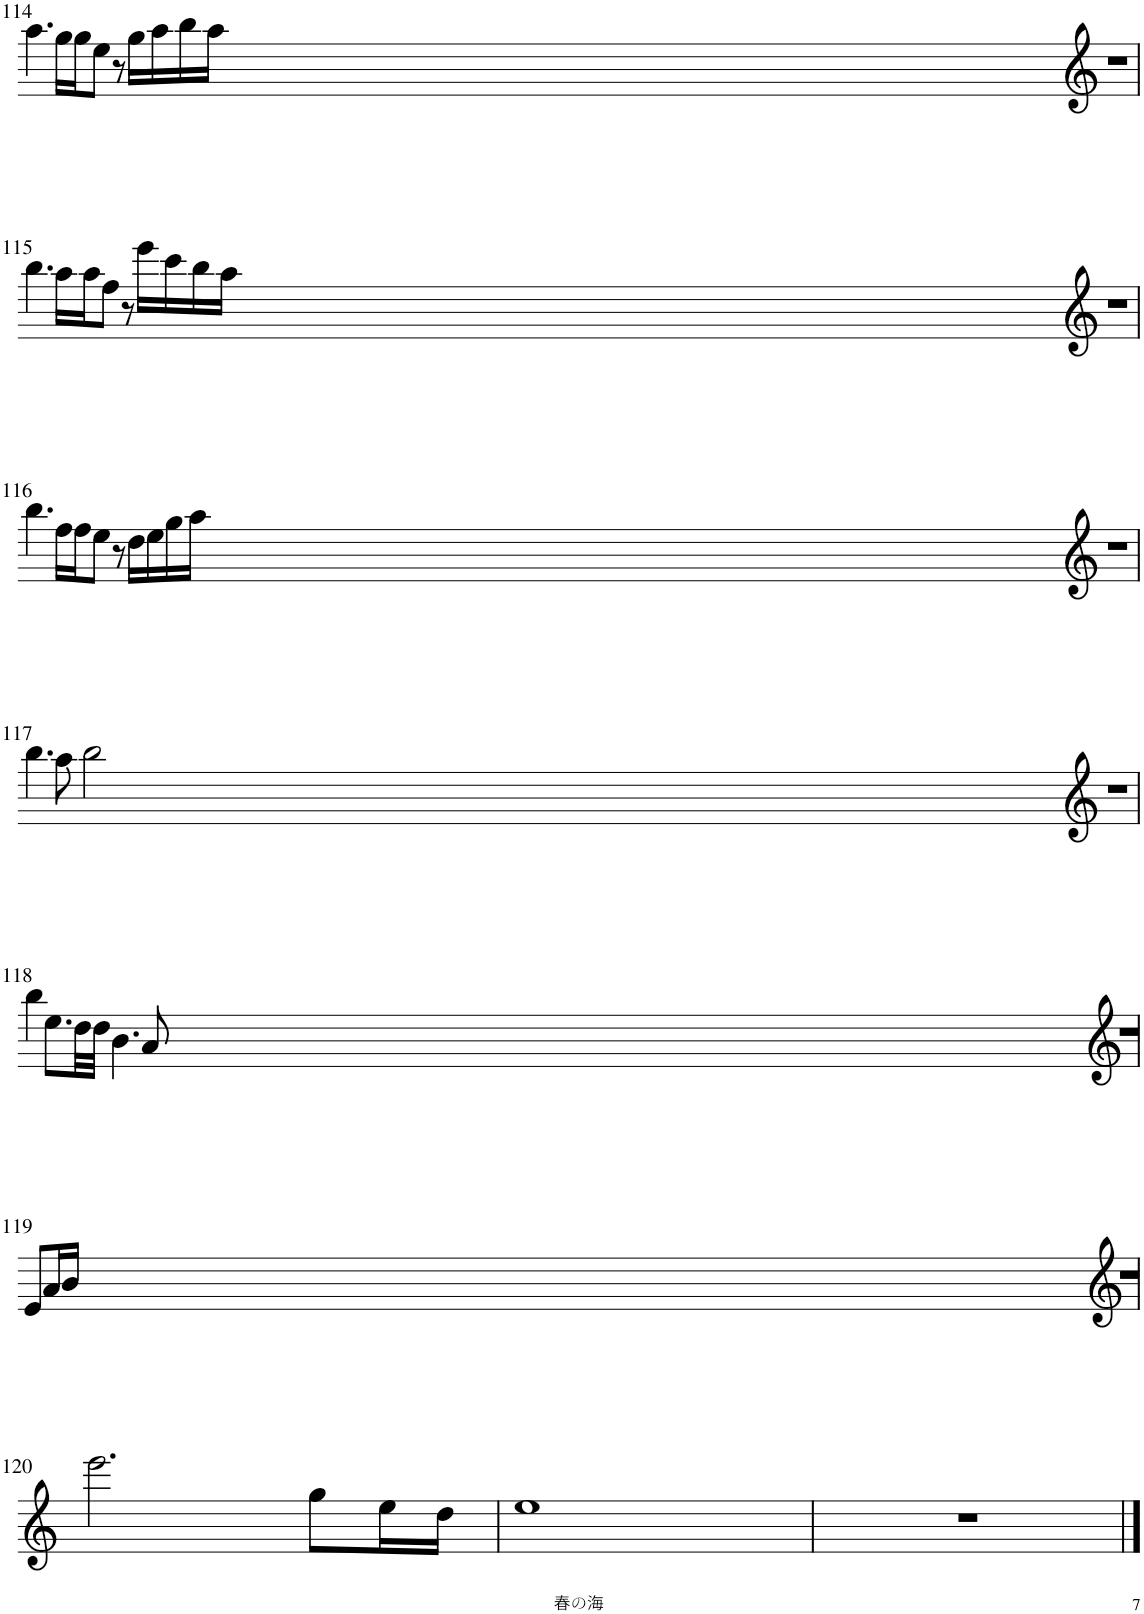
**kern
*part1
*staff1
*I"尺八
!!LO:PB:g=z
*clefG2
*k[]
*M4/4
*met(c)
=114
4.aa\
16gg\LL
16gg\J
8ee\J
8r
16gg\LL
16aa\
16bb\
16aa\JJ
1%64ryy
1r
!!LO:LB:g=z
=115
4.bb\
16aa\LL
16aa\J
8ff\J
8r
16eee\LL
16ccc\
16bb\
16aa\JJ
1%64ryy
1r
!!LO:LB:g=z
=116
4.bb\
16ff\LL
16ff\J
8ee\J
8r
16dd\LL
16ee\
16gg\
16aa\JJ
1%64ryy
1r
!!LO:LB:g=z
=117
4.bb\
8aa\
2bb\
1%64ryy
1r
!!LO:LB:g=z
=118
4bb\
8.ee\L
32dd\LL
32dd\JJJ
4.b\
8a/
1%64ryy
1r
!!LO:LB:g=z
=119
8e/L
16a/L
16b/JJ
1%64ryy
1r
!!LO:LB:g=z
=120
2.eee\
8gg\L
16ee\L
16dd\JJ
=121
1ee
=122
1r
==
*-
